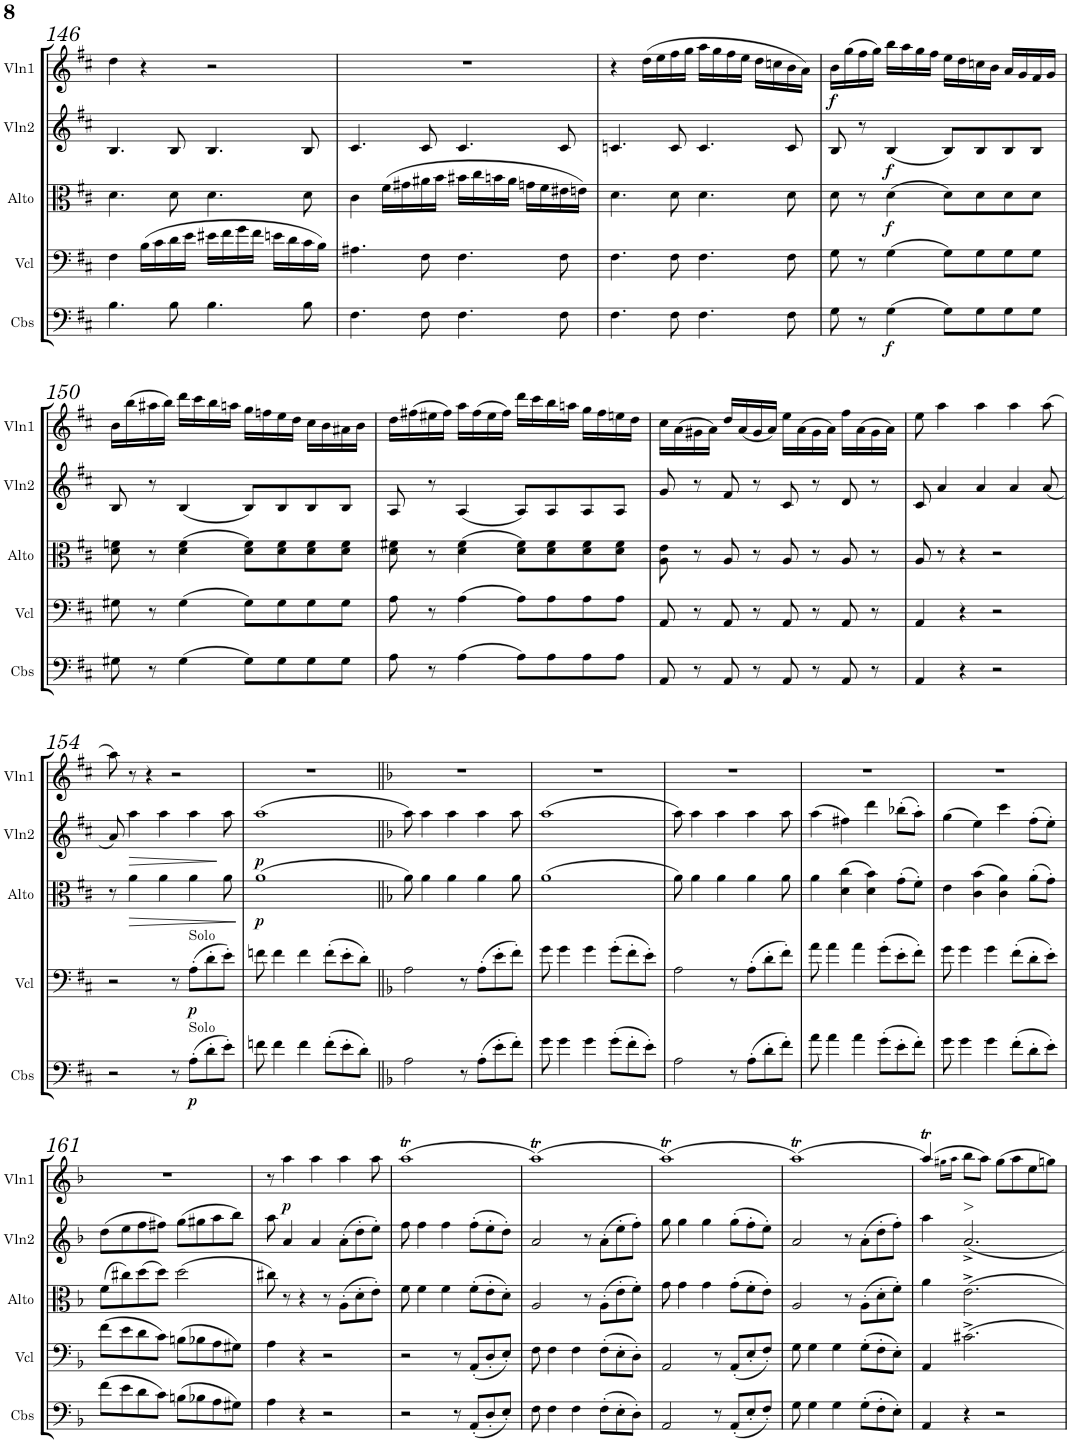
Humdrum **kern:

**kern	**dynam	**kern	**dynam	**kern	**dynam	**kern	**dynam	**kern	**dynam
*part5	*part5	*part4	*part4	*part3	*part3	*part2	*part2	*part1	*part1
*staff5	*staff5	*staff4	*staff4	*staff3	*staff3	*staff2	*staff2	*staff1	*staff1
*I"Contrebasse	*	*I"Violoncelle	*	*I"Alto	*	*I"Violon 2	*	*I"Violon 1	*
*I'Cbs	*	*I'Vcl	*	*I'Alto	*	*I'Vln2	*	*I'Vln1	*
!!LO:PB:g=z
*clefF4	*	*clefF4	*	*clefC3	*	*clefG2	*	*clefG2	*
*Trd7c12	*	*	*	*	*	*	*	*	*
*k[f#c#]	*	*k[f#c#]	*	*k[f#c#]	*	*k[f#c#]	*	*k[f#c#]	*
*M4/4	*	*M4/4	*	*M4/4	*	*M4/4	*	*M4/4	*
*met(c)	*	*met(c)	*	*met(c)	*	*met(c)	*	*met(c)	*
=146	=146	=146	=146	=146	=146	=146	=146	=146	=146
4.B\	.	4F#\	.	4.d\	.	4.B/	.	4dd\	.
.	.	(16B\LL	.	.	.	.	.	4r	.
.	.	16c#\	.	.	.	.	.	.	.
8B\	.	16d\	.	8d\	.	8B/	.	.	.
.	.	16e\JJ	.	.	.	.	.	.	.
4.B\	.	16e#X\LL	.	4.d\	.	4.B/	.	2r	.
.	.	16f#\	.	.	.	.	.	.	.
.	.	16g\	.	.	.	.	.	.	.
.	.	16f#\JJ	.	.	.	.	.	.	.
.	.	16en\LL	.	.	.	.	.	.	.
.	.	16d\	.	.	.	.	.	.	.
8B\	.	16c#\	.	8d\	.	8B/	.	.	.
.	.	16B\JJ)	.	.	.	.	.	.	.
=147	=147	=147	=147	=147	=147	=147	=147	=147	=147
4.F#\	.	4.A#X\	.	4c#\	.	4.c#/	.	1r	.
.	.	.	.	(16f#\LL	.	.	.	.	.
.	.	.	.	16g#X\	.	.	.	.	.
8F#\	.	8F#\	.	16a#X\	.	8c#/	.	.	.
.	.	.	.	16b\JJ	.	.	.	.	.
4.F#\	.	4.F#\	.	16b#X\LL	.	4.c#/	.	.	.
.	.	.	.	16cc#\	.	.	.	.	.
.	.	.	.	16bn\	.	.	.	.	.
.	.	.	.	16a#\JJ	.	.	.	.	.
.	.	.	.	16gn\LL	.	.	.	.	.
.	.	.	.	16f#\	.	.	.	.	.
8F#\	.	8F#\	.	16e#X\	.	8c#/	.	.	.
.	.	.	.	16en\JJ)	.	.	.	.	.
=148	=148	=148	=148	=148	=148	=148	=148	=148	=148
4.F#\	.	4.F#\	.	4.d\	.	4.cn/	.	4r	.
.	.	.	.	.	.	.	.	(16dd\LL	.
.	.	.	.	.	.	.	.	16ee\	.
8F#\	.	8F#\	.	8d\	.	8c/	.	16ff#\	.
.	.	.	.	.	.	.	.	16gg\JJ	.
4.F#\	.	4.F#\	.	4.d\	.	4.c/	.	16aa\LL	.
.	.	.	.	.	.	.	.	16gg\	.
.	.	.	.	.	.	.	.	16ff#\	.
.	.	.	.	.	.	.	.	16ee\JJ	.
.	.	.	.	.	.	.	.	16dd\LL	.
.	.	.	.	.	.	.	.	16ccn\	.
8F#\	.	8F#\	.	8d\	.	8c/	.	16b\	.
.	.	.	.	.	.	.	.	16a\JJ)	.
=149	=149	=149	=149	=149	=149	=149	=149	=149	=149
!	!	!	!	!	!	!	!	!	!LO:DY:b
8G\	.	8G\	.	8d\	.	8B/	.	16b\LL	f
.	.	.	.	.	.	.	.	(16gg\	.
8r	.	8r	.	8r	.	8r	.	16ff#\	.
.	.	.	.	.	.	.	.	16gg\JJ)	.
!	!LO:DY:b	!	!	!	!LO:DY:b	!	!LO:DY:b	!	!
(4G\	f	(4G\	.	(4d\	f	(4B/	f	16bb\LL	.
.	.	.	.	.	.	.	.	16aa\	.
.	.	.	.	.	.	.	.	16gg\	.
.	.	.	.	.	.	.	.	16ff#\JJ	.
8G\L)	.	8G\L)	.	8d\L)	.	8B/L)	.	16ee\LL	.
.	.	.	.	.	.	.	.	16dd\	.
8G\	.	8G\	.	8d\	.	8B/	.	16ccn\	.
.	.	.	.	.	.	.	.	16b\JJ	.
8G\	.	8G\	.	8d\	.	8B/	.	16a/LL	.
.	.	.	.	.	.	.	.	16g/	.
8G\J	.	8G\J	.	8d\J	.	8B/J	.	16f#/	.
.	.	.	.	.	.	.	.	16g/JJ	.
!!LO:LB:g=z
=150	=150	=150	=150	=150	=150	=150	=150	=150	=150
8G#X\	.	8G#X\	.	8d\ 8fn\	.	8B/	.	16b\LL	.
.	.	.	.	.	.	.	.	(16bb\	.
8r	.	8r	.	8r	.	8r	.	16aa#X\	.
.	.	.	.	.	.	.	.	16bb\JJ)	.
(4G#\	.	(4G#\	.	(4d\ 4f\	.	(4B/	.	16ddd\LL	.
.	.	.	.	.	.	.	.	16ccc#\	.
.	.	.	.	.	.	.	.	16bb\	.
.	.	.	.	.	.	.	.	16aan\JJ	.
8G#\L)	.	8G#\L)	.	8d\ 8f\L)	.	8B/L)	.	16gg\LL	.
.	.	.	.	.	.	.	.	16ffn\	.
8G#\	.	8G#\	.	8d\ 8f\	.	8B/	.	16ee\	.
.	.	.	.	.	.	.	.	16dd\JJ	.
8G#\	.	8G#\	.	8d\ 8f\	.	8B/	.	16cc#\LL	.
.	.	.	.	.	.	.	.	16b\	.
8G#\J	.	8G#\J	.	8d\ 8f\J	.	8B/J	.	16a#X\	.
.	.	.	.	.	.	.	.	16b\JJ	.
=151	=151	=151	=151	=151	=151	=151	=151	=151	=151
8A\	.	8A\	.	8d\ 8f#X\	.	8A/	.	16dd\LL	.
.	.	.	.	.	.	.	.	(16ff#X\	.
8r	.	8r	.	8r	.	8r	.	16ee#X\	.
.	.	.	.	.	.	.	.	16ff#\JJ)	.
(4A\	.	(4A\	.	(4d\ 4f#\	.	(4A/	.	16aa\LL	.
.	.	.	.	.	.	.	.	(16ff#\	.
.	.	.	.	.	.	.	.	16ee#\	.
.	.	.	.	.	.	.	.	16ff#\JJ)	.
8A\L)	.	8A\L)	.	8d\ 8f#\L)	.	8A/L)	.	16ddd\LL	.
.	.	.	.	.	.	.	.	16ccc#\	.
8A\	.	8A\	.	8d\ 8f#\	.	8A/	.	16bb\	.
.	.	.	.	.	.	.	.	16aan\JJ	.
8A\	.	8A\	.	8d\ 8f#\	.	8A/	.	16gg\LL	.
.	.	.	.	.	.	.	.	16ff#\	.
8A\J	.	8A\J	.	8d\ 8f#\J	.	8A/J	.	16een\	.
.	.	.	.	.	.	.	.	16dd\JJ	.
=152	=152	=152	=152	=152	=152	=152	=152	=152	=152
8AA/	.	8AA/	.	8A\ 8e\	.	8g/	.	16cc#\LL	.
.	.	.	.	.	.	.	.	(16a\	.
8r	.	8r	.	8r	.	8r	.	16g#X\	.
.	.	.	.	.	.	.	.	16a\JJ)	.
8AA/	.	8AA/	.	8A/	.	8f#/	.	16dd/LL	.
.	.	.	.	.	.	.	.	(16a/	.
8r	.	8r	.	8r	.	8r	.	16g#/	.
.	.	.	.	.	.	.	.	16a/JJ)	.
8AA/	.	8AA/	.	8A/	.	8c#/	.	16ee\LL	.
.	.	.	.	.	.	.	.	(16a\	.
8r	.	8r	.	8r	.	8r	.	16g#\	.
.	.	.	.	.	.	.	.	16a\JJ)	.
8AA/	.	8AA/	.	8A/	.	8d/	.	16ff#\LL	.
.	.	.	.	.	.	.	.	(16a\	.
8r	.	8r	.	8r	.	8r	.	16g#\	.
.	.	.	.	.	.	.	.	16a\JJ)	.
=153	=153	=153	=153	=153	=153	=153	=153	=153	=153
4AA/	.	4AA/	.	8A/	.	8c#/	.	8ee\	.
.	.	.	.	8r	.	4a/	.	4aa\	.
4r	.	4r	.	4r	.	.	.	.	.
.	.	.	.	.	.	4a/	.	4aa\	.
2r	.	2r	.	2r	.	.	.	.	.
.	.	.	.	.	.	4a/	.	4aa\	.
.	.	.	.	.	.	(8a/	.	(8aa\	.
!!LO:LB:g=z
=154	=154	=154	=154	=154	=154	=154	=154	=154	=154
2r	.	2r	.	8r	.	8a/)	.	8aa\)	.
!	!	!	!	!	!LO:HP:b	!	!LO:HP:b	!	!
.	.	.	.	4a\	>	4aa\	>	8r	.
.	.	.	.	.	.	.	.	4r	.
.	.	.	.	4a\	.	4aa\	.	.	.
8r	.	8r	.	.	.	.	.	2r	.
!	!	!LO:TX:a:t=Solo	!	!	!	!	!	!	!
!LO:TX:a:t=Solo	!	!	!	!	!	!	!	!	!
!	!LO:DY:b	!	!LO:DY:b	!	!	!	!	!	!
(8A'\L	p	(8A'\L	p	4a\	.	4aa\	.	.	.
8d'\	.	8d'\	.	.	.	.	.	.	.
8e'\J)	.	8e'\J)	.	8a\	.	8aa\	]	.	.
.	.	.	.	.	]	.	.	.	.
=155	=155	=155	=155	=155	=155	=155	=155	=155	=155
!	!	!	!	!	!LO:DY:b	!	!LO:DY:b	!	!
8fn\	.	8fn\	.	(1a	p	(1aa	p	1r	.
4f\	.	4f\	.	.	.	.	.	.	.
4f\	.	4f\	.	.	.	.	.	.	.
(8f'\L	.	(8f'\L	.	.	.	.	.	.	.
8e'\	.	8e'\	.	.	.	.	.	.	.
8d'\J)	.	8d'\J)	.	.	.	.	.	.	.
=156||	=156||	=156||	=156||	=156||	=156||	=156||	=156||	=156||	=156||
*k[b-]	*	*k[b-]	*	*k[b-]	*	*k[b-]	*	*k[b-]	*
2A\	.	2A\	.	8a\)	.	8aa\)	.	1r	.
.	.	.	.	4a\	.	4aa\	.	.	.
.	.	.	.	4a\	.	4aa\	.	.	.
8r	.	8r	.	.	.	.	.	.	.
(8A'\L	.	(8A'\L	.	4a\	.	4aa\	.	.	.
8e'\	.	8e'\	.	.	.	.	.	.	.
8f'\J)	.	8f'\J)	.	8a\	.	8aa\	.	.	.
=157	=157	=157	=157	=157	=157	=157	=157	=157	=157
8g\	.	8g\	.	(1a	.	(1aa	.	1r	.
4g\	.	4g\	.	.	.	.	.	.	.
4g\	.	4g\	.	.	.	.	.	.	.
(8g'\L	.	(8g'\L	.	.	.	.	.	.	.
8f'\	.	8f'\	.	.	.	.	.	.	.
8e'\J)	.	8e'\J)	.	.	.	.	.	.	.
=158	=158	=158	=158	=158	=158	=158	=158	=158	=158
2A\	.	2A\	.	8a\)	.	8aa\)	.	1r	.
.	.	.	.	4a\	.	4aa\	.	.	.
.	.	.	.	4a\	.	4aa\	.	.	.
8r	.	8r	.	.	.	.	.	.	.
(8A'\L	.	(8A'\L	.	4a\	.	4aa\	.	.	.
8d'\	.	8d'\	.	.	.	.	.	.	.
8f'\J)	.	8f'\J)	.	8a\	.	8aa\	.	.	.
=159	=159	=159	=159	=159	=159	=159	=159	=159	=159
8a\	.	8a\	.	4a\	.	(4aa\	.	1r	.
4a\	.	4a\	.	.	.	.	.	.	.
.	.	.	.	(4d\ 4cc\	.	4ff#X\)	.	.	.
4a\	.	4a\	.	.	.	.	.	.	.
.	.	.	.	4d\ 4b-\)	.	4ddd\	.	.	.
(8g'\L	.	(8g'\L	.	.	.	.	.	.	.
8e'\	.	8e'\	.	(8g'\L	.	(8bb-X'\L	.	.	.
8f'\J)	.	8f'\J)	.	8f'\J)	.	8aa'\J)	.	.	.
=160	=160	=160	=160	=160	=160	=160	=160	=160	=160
8g\	.	8g\	.	4e\	.	(4gg\	.	1r	.
4g\	.	4g\	.	.	.	.	.	.	.
.	.	.	.	(4c\ 4b-\	.	4ee\)	.	.	.
4g\	.	4g\	.	.	.	.	.	.	.
.	.	.	.	4c\ 4a\)	.	4ccc\	.	.	.
(8f'\L	.	(8f'\L	.	.	.	.	.	.	.
8d'\	.	8d'\	.	(8a'\L	.	(8ff'\L	.	.	.
8e'\J)	.	8e'\J)	.	8g'\J)	.	8ee'\J)	.	.	.
!!LO:LB:g=z
=161	=161	=161	=161	=161	=161	=161	=161	=161	=161
(8f\L	.	(8f\L	.	(8f\L	.	(8dd\L	.	1r	.
8e\	.	8e\	.	8cc#X\)	.	8ee\	.	.	.
8d\	.	8d\	.	(8dd\	.	8ff\	.	.	.
8c\J)	.	8c\J)	.	8dd\J)	.	8ff#X\J)	.	.	.
(8Bn\L	.	(8Bn\L	.	(2dd\	.	(8gg\L	.	.	.
8B-X\	.	8B-X\	.	.	.	8gg#X\	.	.	.
8A\	.	8A\	.	.	.	8aa\	.	.	.
8G#X\J)	.	8G#X\J)	.	.	.	8bb-\J)	.	.	.
=162	=162	=162	=162	=162	=162	=162	=162	=162	=162
4A\	.	4A\	.	8cc#X\)	.	8aa\	.	8r	.
!	!	!	!	!	!	!	!	!	!LO:DY:b
.	.	.	.	8r	.	4a/	.	4aa\	p
4r	.	4r	.	4r	.	.	.	.	.
.	.	.	.	.	.	4a/	.	4aa\	.
2r	.	2r	.	8r	.	.	.	.	.
.	.	.	.	(8A'\L	.	(8a'\L	.	4aa\	.
.	.	.	.	8d'\	.	8dd'\	.	.	.
.	.	.	.	8e'\J)	.	8ee'\J)	.	8aa\	.
=163	=163	=163	=163	=163	=163	=163	=163	=163	=163
2r	.	2r	.	8f\	.	8ff\	.	(1aa>	.
.	.	.	.	4f\	.	4ff\	.	.	.
.	.	.	.	4f\	.	4ff\	.	.	.
8r	.	8r	.	.	.	.	.	.	.
(8AA'/L	.	(8AA'/L	.	(8f'\L	.	(8ff'\L	.	.	.
8D'/	.	8D'/	.	8e'\	.	8ee'\	.	.	.
8E'/J)	.	8E'/J)	.	8d'\J)	.	8dd'\J)	.	.	.
=164	=164	=164	=164	=164	=164	=164	=164	=164	=164
8F\	.	8F\	.	2A/	.	2a/	.	(1aa>)	.
4F\	.	4F\	.	.	.	.	.	.	.
4F\	.	4F\	.	.	.	.	.	.	.
.	.	.	.	8r	.	8r	.	.	.
(8F'\L	.	(8F'\L	.	(8A'\L	.	(8a'\L	.	.	.
8E'\	.	8E'\	.	8e'\	.	8ee'\	.	.	.
8D'\J)	.	8D'\J)	.	8f'\J)	.	8ff'\J)	.	.	.
=165	=165	=165	=165	=165	=165	=165	=165	=165	=165
2AA/	.	2AA/	.	8g\	.	8gg\	.	(1aa>)	.
.	.	.	.	4g\	.	4gg\	.	.	.
.	.	.	.	4g\	.	4gg\	.	.	.
8r	.	8r	.	.	.	.	.	.	.
(8AA'/L	.	(8AA'/L	.	(8g'\L	.	(8gg'\L	.	.	.
8E'/	.	8E'/	.	8f'\	.	8ff'\	.	.	.
8F'/J)	.	8F'/J)	.	8e'\J)	.	8ee'\J)	.	.	.
=166	=166	=166	=166	=166	=166	=166	=166	=166	=166
8G\	.	8G\	.	2A/	.	2a/	.	(1aa>)	.
4G\	.	4G\	.	.	.	.	.	.	.
4G\	.	4G\	.	.	.	.	.	.	.
.	.	.	.	8r	.	8r	.	.	.
(8G'\L	.	(8G'\L	.	(8A'\L	.	(8a'\L	.	.	.
8F'\	.	8F'\	.	8d'\	.	8dd'\	.	.	.
8E'\J)	.	8E'\J)	.	8f'\J)	.	8ff'\J)	.	.	.
=167	=167	=167	=167	=167	=167	=167	=167	=167	=167
*	*	*	*	*	*	*	*	*^	*
4AA/	.	4AA/	.	4a\	.	4aa\	.	(4aa>/)	16ryy	.
.	.	.	.	.	.	.	.	.	16gg#X!\LL	.
.	.	.	.	.	.	.	.	.	16aa!\JJ	.
.	.	.	.	.	.	.	.	.	2ryy	.
!	!	!	!	!	!	!	!	!	!	!LO:HP:b
4r	.	2.c#X^\	.	2.e^\	.	2.a^/	.	8bb-\L	.	>
.	.	.	.	.	.	.	.	8aa\J)	.	]
2r	.	.	.	.	.	.	.	(8gg#\L	.	.
.	.	.	.	.	.	.	.	8aa\	.	.
.	.	.	.	.	.	.	.	.	4ryy	.
.	.	.	.	.	.	.	.	8ee\	.	.
.	.	.	.	.	.	.	.	8ggn\J)	.	.
.	.	.	.	.	.	.	.	.	16ryy	.
*	*	*	*	*	*	*	*	*v	*v	*
=	=	=	=	=	=	=	=	=	=
*-	*-	*-	*-	*-	*-	*-	*-	*-	*-
